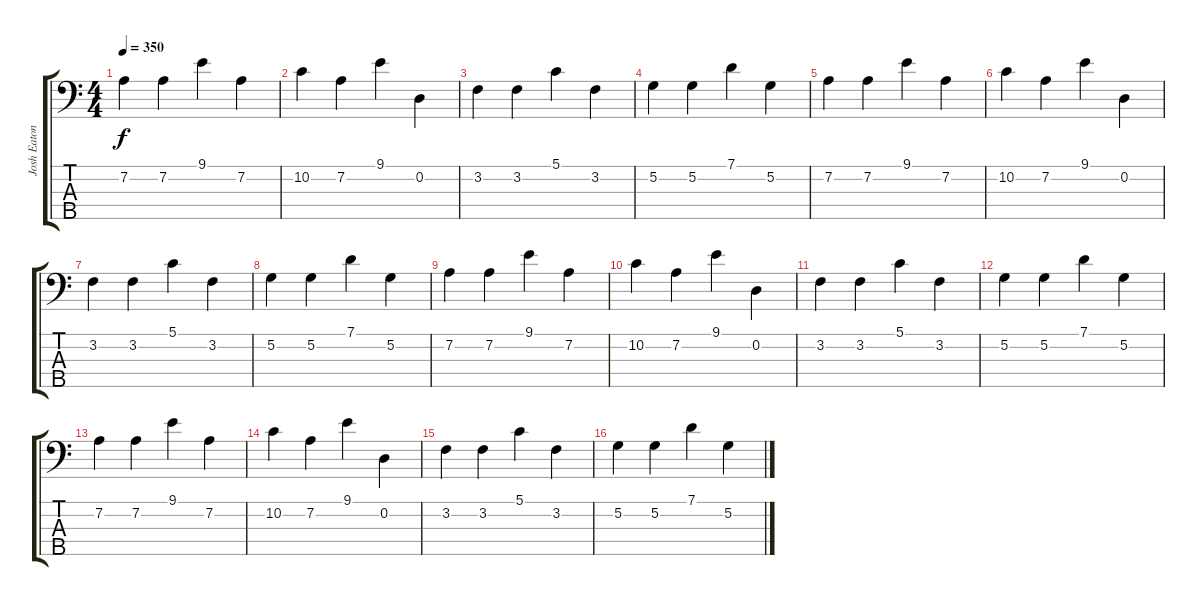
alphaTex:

\track ("Josh Eaton - Bass" "Josh Eaton") {instrument electricbassfinger}
\staff {score tabs}
\tuning (G2 D2 A1 E1 B0) {hide}
\ts (4 4)
\tempo 350
\clef f4
\ks c
7.2.4{dy f} 7.2.4 9.1.4 7.2.4 |
10.2.4 7.2.4 9.1.4 0.2.4 |
3.2.4 3.2.4 5.1.4 3.2.4 |
5.2.4 5.2.4 7.1.4 5.2.4 |
7.2.4 7.2.4 9.1.4 7.2.4 |
10.2.4 7.2.4 9.1.4 0.2.4 |
3.2.4 3.2.4 5.1.4 3.2.4 |
5.2.4 5.2.4 7.1.4 5.2.4 |
7.2.4 7.2.4 9.1.4 7.2.4 |
10.2.4 7.2.4 9.1.4 0.2.4 |
3.2.4 3.2.4 5.1.4 3.2.4 |
5.2.4 5.2.4 7.1.4 5.2.4 |
7.2.4 7.2.4 9.1.4 7.2.4 |
10.2.4 7.2.4 9.1.4 0.2.4 |
3.2.4 3.2.4 5.1.4 3.2.4 |
5.2.4 5.2.4 7.1.4 5.2.4
